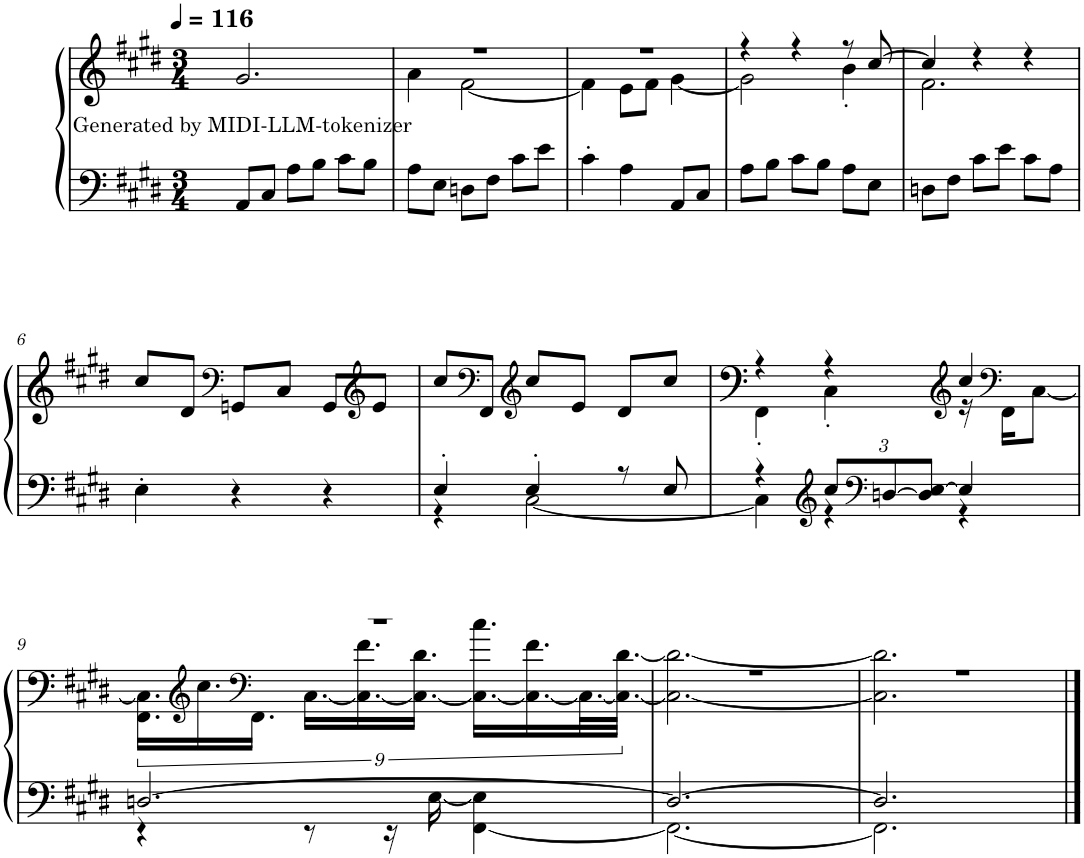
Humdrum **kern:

**kern	**kern	**text
*part1	*part1	*part1
*staff2	*staff1	*staff1
*I"Piano	*	*
*I'Pno.	*	*
*clefF4	*clefG2	*
*k[f#c#g#d#]	*k[f#c#g#d#]	*
*M3/4	*M3/4	*
*MM116	*MM116	*
=1	=1	=1
!	!	!LO:LY:b
8AA/L	2.g#/	Generated by MIDI-LLM-tokenizer
8C#/J	.	.
8A\L	.	.
8B\J	.	.
8c#\L	.	.
8B\J	.	.
=2	=2	=2
*	*^	*
8A\L	2.r	4a\	.
8E\J	.	.	.
8Dn\L	.	[2f#\	.
8F#\J	.	.	.
8c#\L	.	.	.
8e\J	.	.	.
=3	=3	=3	=3
4c#'\	2.r	4f#\]	.
4A\	.	8e\L	.
.	.	8f#\J	.
8AA/L	.	[4g#\	.
8C#/J	.	.	.
=4	=4	=4	=4
8A\L	4r	2g#\]	.
8B\J	.	.	.
8c#\L	4r	.	.
8B\J	.	.	.
8A\L	8r	4b'\	.
8E\J	[8cc#/	.	.
=5	=5	=5	=5
8Dn\L	4cc#/]	2.f#\	.
8F#\J	.	.	.
8c#\L	4r	.	.
8e\J	.	.	.
8c#\L	4r	.	.
8A\J	.	.	.
*	*v	*v	*
!!LO:LB:g=z
=6	=6	=6
4E'\	8cc#/L	.
.	8d#/J	.
*	*clefF4	*
4r	8GGn/L	.
.	8C#/J	.
4r	8GG/L	.
*	*clefG2	*
.	8e/J	.
=7	=7	=7
*^	*	*
4E'/	4r	8cc#/L	.
*	*	*clefF4	*
.	.	8FF#/J	.
*	*	*clefG2	*
4E'/	[2C#\	8cc#/L	.
.	.	8e/J	.
8r	.	8d#/L	.
8E/	.	8cc#/J	.
=8	=8	=8	=8
*	*	*^	*
4r	4C#\]	4r	4FF#'\	.
*clefG2	*	*	*	*
*Xbrackettup	*	*	*	*
12cc#/L	4r	4r	4C#'\	.
*clefF4	*	*	*	*
[12Dn/	.	.	.	.
12D/] [12E/J	.	.	.	.
*	*	*clefG2	*	*
4E/]	4r	4cc#/	16r	.
*	*	*clefF4	*	*
.	.	.	16FF#\KL	.
.	.	.	[8C#\J	.
!!LO:LB:g=z	!!
=9	=9	=9	=9	=9
[2.Dn/	4r	2.r	18.FF#\ 18.C#\]LL	.
*	*	*clefG2	*	*
.	.	.	18.cc#\	.
*	*	*clefF4	*	*
.	.	.	18.FF#\JJ	.
.	8r	.	[18.C#\LL	.
.	.	.	18.C#\_ 18.f#\	.
.	16r	.	.	.
.	.	.	18.C#\_ 18.d#\JJ	.
.	[16E\	.	.	.
.	[4FF#\ 4E\]	.	18.C#\_ 18.cc#\LL	.
.	.	.	18.C#\_ 18.f#\	.
.	.	.	36.C#\L_	.
.	.	.	36.C#\_ [36.d#\JJJ	.
=10	=10	=10	=10	=10
2.D/_	2.FF#\_	2.r	2.C#\_ 2.d#\_	.
=11	=11	=11	=11	=11
2.D/]	2.FF#\]	2.r	2.C#\] 2.d#\]	.
*v	*v	*	*	*
*	*v	*v	*
==	==	==
*-	*-	*-
